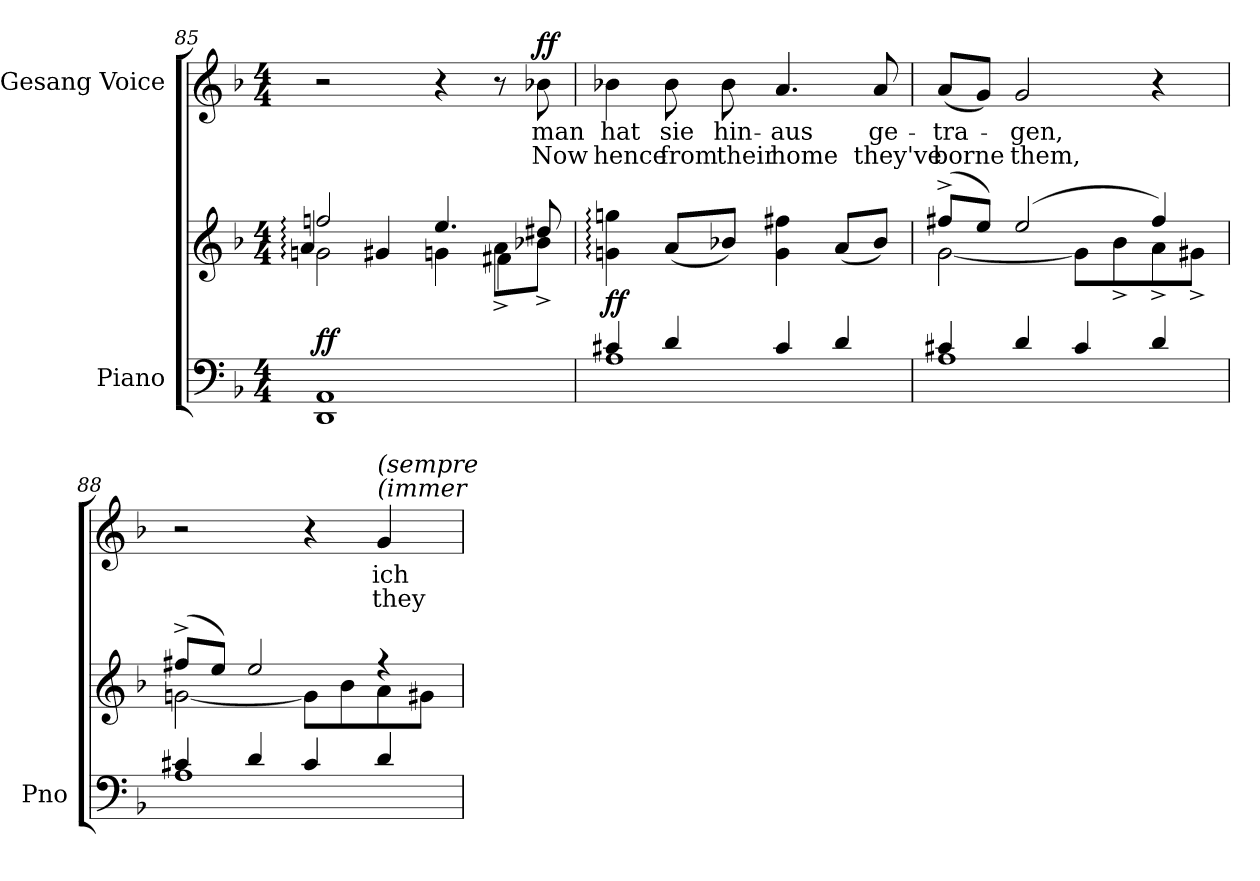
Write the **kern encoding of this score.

**kern	**kern	**dynam	**kern	**text	**text	**dynam
*part2	*part2	*part2	*part1	*part1	*part1	*part1
*staff3	*staff2	*staff2/3	*staff1	*staff1	*staff1	*staff1
*I"Piano	*	*	*I"Gesang Voice	*	*	*
*I'Pno	*	*	*	*	*	*
!!LO:PB:g=z
*clefF4	*clefG2	*	*clefG2	*	*	*
*k[b-]	*k[b-]	*	*k[b-]	*	*	*
*M4/4	*M4/4	*	*M4/4	*	*	*
=85	=85	=85	=85	=85	=85	=85
*	*^	*	*	*	*	*
*	*	*^	*	*	*	*	*
!	!	!	!	!LO:DY:a=2	!	!	!	!
1DD 1AA	2ffn:/	2gn:\	4a/	ff	2r	.	.	.
.	.	.	4g#X/	.	.	.	.	.
.	4.ee/	4ryy	4gn\	.	4r	.	.	.
.	.	8a^\L	4f#X\	.	8r	.	.	.
!	!	!	!	!	!	!LO:LY:b	!LO:LY:b	!LO:DY:a
.	8dd#X/	8b-X^\J	.	.	8b-X\	man	Now	ff
*	*	*v	*v	*	*	*	*	*
=86	=86	=86	=86	=86	=86	=86	=86
*^	*	*	*	*	*	*	*
!	!	!	!	!LO:DY:b	!	!LO:LY:b	!LO:LY:b	!
*	*	*v	*v	*	*	*	*	*
4c#X/	1A	4gn\: 4ggn\:	ff	4b-X\	hat	hence	.
!	!	!	!	!	!LO:LY:b	!LO:LY:b	!
4d/	.	(<8a/L	.	8b-\	sie	from	.
!	!	!	!	!	!LO:LY:b	!LO:LY:b	!
.	.	8b-X/J)	.	8b-\	hin-	their	.
!	!	!	!	!	!LO:LY:b	!LO:LY:b	!
4c#/	.	4g\ 4ff#X\	.	4.a/	-aus	home	.
4d/	.	(<8a/L	.	.	.	.	.
!	!	!	!	!	!LO:LY:b	!LO:LY:b	!
.	.	8b-/J)	.	8a/	ge-	they've	.
=87	=87	=87	=87	=87	=87	=87	=87
*	*	*^	*	*	*	*	*
!	!	!	!	!	!	!LO:LY:b	!LO:LY:b	!
4c#X/	1A:	(>8ff#X^/L	[2g\	.	(<8a/L	-tra-	borne	.
.	.	8ee/J)	.	.	8g/J)	.	.	.
!	!	!	!	!	!	!LO:LY:b	!LO:LY:b	!
4d/	.	(>2ee/	.	.	2g/	-gen,	them,	.
4c#/	.	.	8g\L]	.	.	.	.	.
.	.	.	8b-^\	.	.	.	.	.
4d/	.	4ff#/)	8a^\	.	4r	.	.	.
.	.	.	8g#X^\J	.	.	.	.	.
=88	=88	=88	=88	=88	=88	=88	=88	=88
4c#X/	1A	(>8ff#X^/L	[2gn\	.	2r	.	.	.
.	.	8ee/J)	.	.	.	.	.	.
4d/	.	2ee/	.	.	.	.	.	.
4c#/	.	.	8g\L]	.	4r	.	.	.
.	.	.	8b-\	.	.	.	.	.
!	!	!	!	!	!LO:TX:a:i:t=(immer	!	!	!
!	!	!	!	!	!LO:TX:a:i:t=(sempre	!	!	!
!	!	!	!	!	!	!LO:LY:b	!LO:LY:b	!
4d/	.	4r	8a\	.	4g/	ich	they	.
.	.	.	8g#X\J	.	.	.	.	.
*v	*v	*	*	*	*	*	*	*
*	*v	*v	*	*	*	*	*
=	=	=	=	=	=	=
*-	*-	*-	*-	*-	*-	*-
